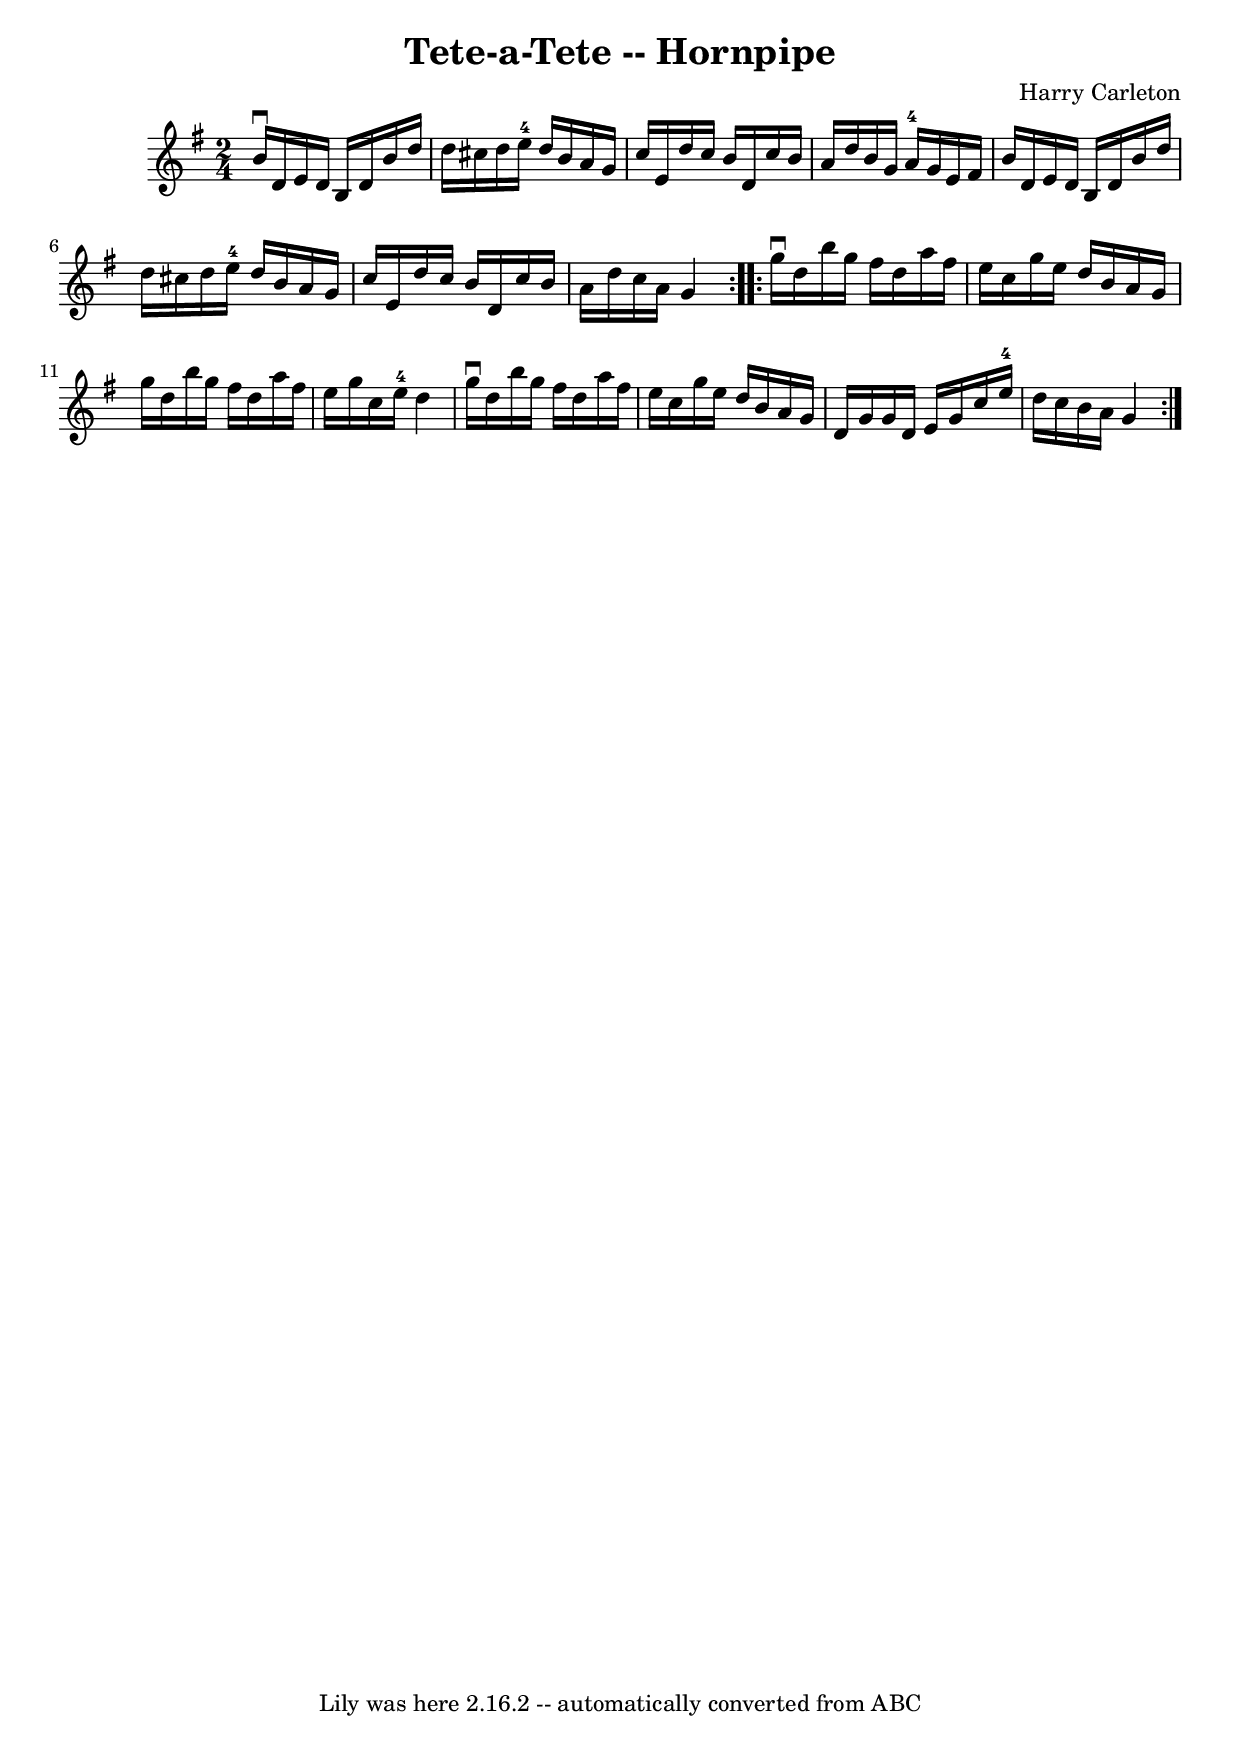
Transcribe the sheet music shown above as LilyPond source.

\version "2.16.2"
\include "Mammoth.ily"
\header {
  %% book = "Cole's 1000 Fiddle Tunes"
  composer = "Harry Carleton"
  crossRefNumber = "1"
  footnotes = ""
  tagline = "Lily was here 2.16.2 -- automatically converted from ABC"
  title = "Tete-a-Tete -- Hornpipe"

}
voicedefault =  {



  \repeat volta 2 {

    \time 2/4 
    \key g \major
 b'16^\downbow d'16 e'16 d'16 b16 d'16  
    b'16 d''16  |
    d''16 cis''16 d''16 e''16-4 d''16    
    b'16 a'16 g'16  |
    c''16 e'16 d''16 c''16 b'16    
    d'16 c''16 b'16  |
    a'16 d''16 b'16 g'16 a'16-4  
    g'16 e'16 fis'16  |
    b'16 d'16 e'16 d'16 b16    
    d'16 b'16 d''16  |
    d''16 cis''16 d''16 e''16-4   
    d''16 b'16 a'16 g'16  |
    c''16 e'16 d''16 c''16    
    b'16 d'16 c''16 b'16  |
    a'16 d''16 c''16 a'16 g'4 
    
  }     
  \repeat volta 2 {
    g''16^\downbow d''16 b''16 g''16 fis''16 
    d''16 a''16 fis''16  |
    e''16 c''16 g''16 e''16    
    d''16 b'16 a'16 g'16  |
    g''16 d''16 b''16 g''16    
    fis''16 d''16 a''16 fis''16  |
    e''16 g''16 c''16    
    e''16-4 d''4  |
    g''16^\downbow d''16 b''16 g''16    
    fis''16 d''16 a''16 fis''16  |
    e''16 c''16 g''16    
    e''16 d''16 b'16 a'16 g'16  |
    d'16 g'16 g'16 d'16 
    e'16 g'16 c''16 e''16-4 |
    d''16 c''16 b'16    
    a'16 g'4  
  }   

}

\score{
  <<

    \context Staff="default"
    {
      \voicedefault 
      
    }

  >>
  \layout {
    
  }
  \midi {
  }

}
